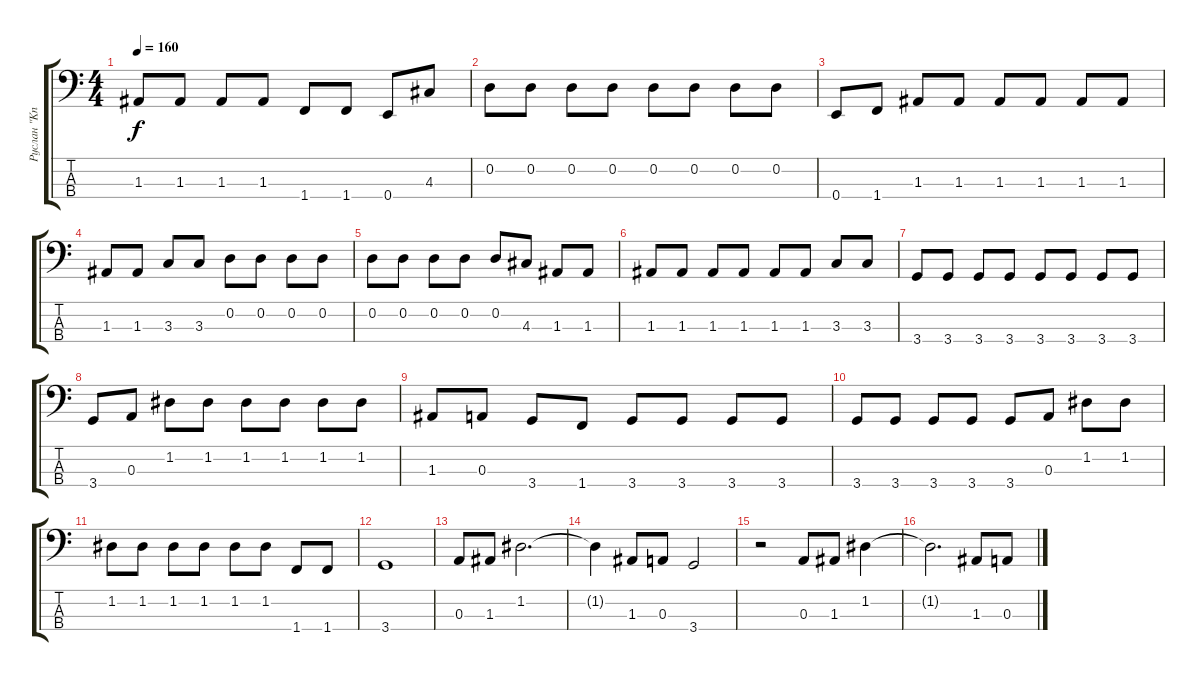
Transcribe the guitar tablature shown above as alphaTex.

\track ("Руслан \"Kniaz\"" "Руслан \"Kn") {instrument electricbassfinger}
\staff {score tabs}
\tuning (G2 D2 A1 E1) {hide}
\ts (4 4)
\tempo 160
\clef f4
\ks c
1.3.8{dy f} 1.3.8 1.3.8 1.3.8 1.4.8 1.4.8 0.4.8 4.3.8 |
0.2.8 0.2.8 0.2.8 0.2.8 0.2.8 0.2.8 0.2.8 0.2.8 |
0.4.8 1.4.8 1.3.8 1.3.8 1.3.8 1.3.8 1.3.8 1.3.8 |
1.3.8 1.3.8 3.3.8 3.3.8 0.2.8 0.2.8 0.2.8 0.2.8 |
0.2.8 0.2.8 0.2.8 0.2.8 0.2.8 4.3.8 1.3.8 1.3.8 |
1.3.8 1.3.8 1.3.8 1.3.8 1.3.8 1.3.8 3.3.8 3.3.8 |
3.4.8 3.4.8 3.4.8 3.4.8 3.4.8 3.4.8 3.4.8 3.4.8 |
3.4.8 0.3.8 1.2.8 1.2.8 1.2.8 1.2.8 1.2.8 1.2.8 |
1.3.8 0.3.8 3.4.8 1.4.8 3.4.8 3.4.8 3.4.8 3.4.8 |
3.4.8 3.4.8 3.4.8 3.4.8 3.4.8 0.3.8 1.2.8 1.2.8 |
1.2.8 1.2.8 1.2.8 1.2.8 1.2.8 1.2.8 1.4.8 1.4.8 |
3.4.1 |
0.3.8 1.3.8 1.2.2{d} |
1.2{t}.4 1.3.8 0.3.8 3.4.2 |
r.2 0.3.8 1.3.8 1.2.4 |
1.2{t}.2{d} 1.3.8 0.3.8
